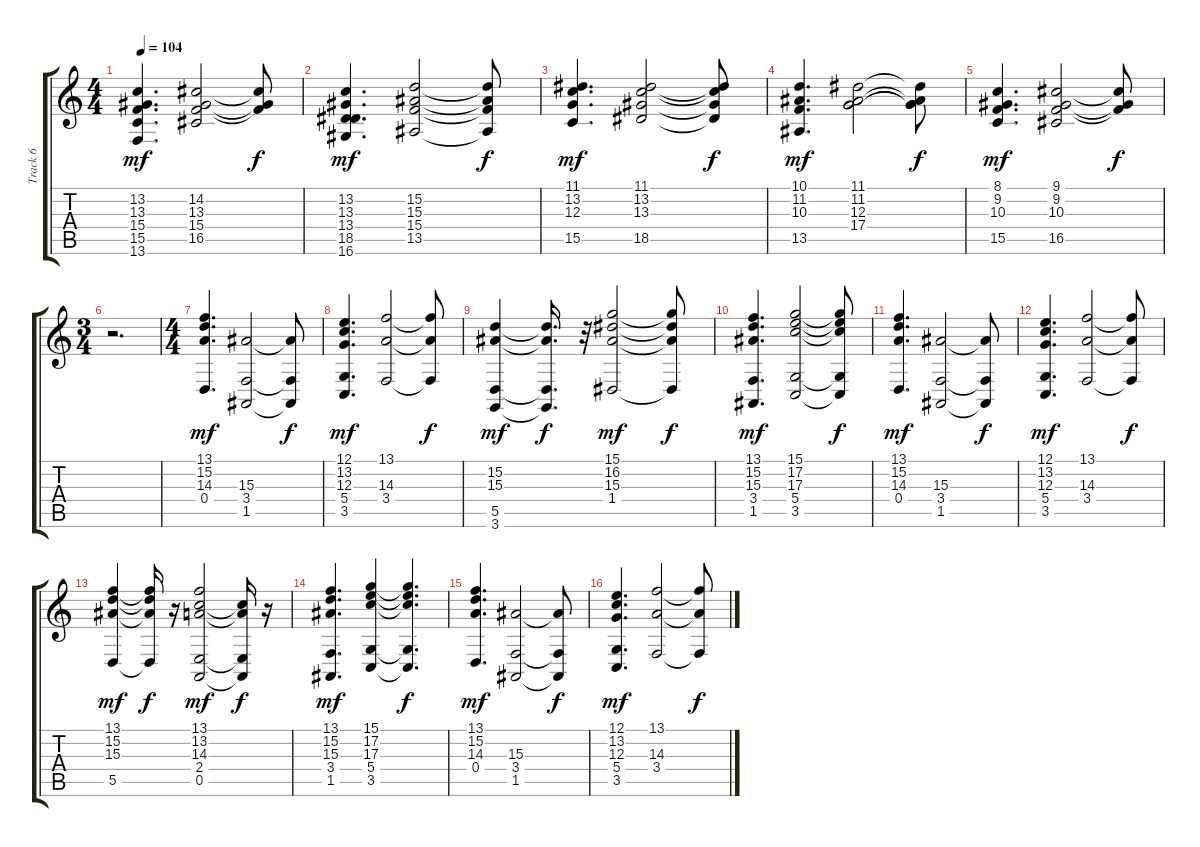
\track ("Track 6" "Track 6") {instrument stringensemble1}
\staff {score tabs}
\tuning (E4 B3 G3 D3 A2 E2) {hide}
\ts (4 4)
\tempo 104
\clef g2
\ks c
(13.2 13.3 15.4 15.5 13.6).4{d dy mf} (14.2 13.3 15.4 16.5).2 (14.2{t} 13.3{t} 15.4{t}).8{dy f} |
(13.2 13.3 13.4 18.5 16.6).4{d dy mf} (15.2 15.3 15.4 13.5).2 (15.2{t} 15.3{t} 15.4{t} 13.5{t}).8{dy f} |
(11.1 13.2 12.3 15.5).4{d dy mf} (11.1 13.2 13.3 18.5).2 (11.1{t} 13.2{t} 13.3{t} 18.5{t}).8{dy f} |
(10.1 11.2 10.3 13.5).4{d dy mf} (11.1 11.2 12.3 17.4).2 (11.1{t} 11.2{t} 12.3{t} 17.4{t}).8{dy f} |
(8.1 9.2 10.3 15.5).4{d dy mf} (9.1 9.2 10.3 16.5).2 (9.1{t} 9.2{t} 10.3{t}).8{dy f} |
\ts (3 4)
r.2{d} |
\ts (4 4)
(13.1 15.2 14.3 0.4).4{d dy mf} (15.3 3.4 1.5).2 (15.3{t} 3.4{t} 1.5{t}).8{dy f} |
(12.1 13.2 12.3 5.4 3.5).4{d dy mf} (13.1 14.3 3.4).2 (13.1{t} 14.3{t} 3.4{t}).8{dy f} |
(15.2 15.3 5.5 3.6).4{dy mf} (15.2{t} 15.3{t} 5.5{t} 3.6{t}).16{d dy f} r.32 (15.1 16.2 15.3 1.4).2{dy mf} (15.1{t} 16.2{t} 15.3{t} 1.4{t}).8{dy f} |
(13.1 15.2 15.3 3.4 1.5).4{d dy mf} (15.1 17.2 17.3 5.4 3.5).2 (15.1{t} 17.2{t} 17.3{t} 5.4{t} 3.5{t}).8{dy f} |
(13.1 15.2 14.3 0.4).4{d dy mf} (15.3 3.4 1.5).2 (15.3{t} 3.4{t} 1.5{t}).8{dy f} |
(12.1 13.2 12.3 5.4 3.5).4{d dy mf} (13.1 14.3 3.4).2 (13.1{t} 14.3{t} 3.4{t}).8{dy f} |
(13.1 15.2 15.3 5.5).4{dy mf} (13.1{t} 15.2{t} 15.3{t} 5.5{t}).16{dy f} r.16 (13.1 13.2 14.3 2.4 0.5).2{dy mf} (13.2{t} 14.3{t} 2.4{t} 0.5{t}).16{dy f} r.16 |
(13.1 15.2 15.3 3.4 1.5).4{d dy mf} (15.1 17.2 17.3 5.4 3.5).4 (15.1{t} 17.2{t} 17.3{t} 5.4{t} 3.5{t}).4{d dy f} |
(13.1 15.2 14.3 0.4).4{d dy mf} (15.3 3.4 1.5).2 (15.3{t} 3.4{t} 1.5{t}).8{dy f} |
(12.1 13.2 12.3 5.4 3.5).4{d dy mf} (13.1 14.3 3.4).2 (13.1{t} 14.3{t} 3.4{t}).8{dy f}
